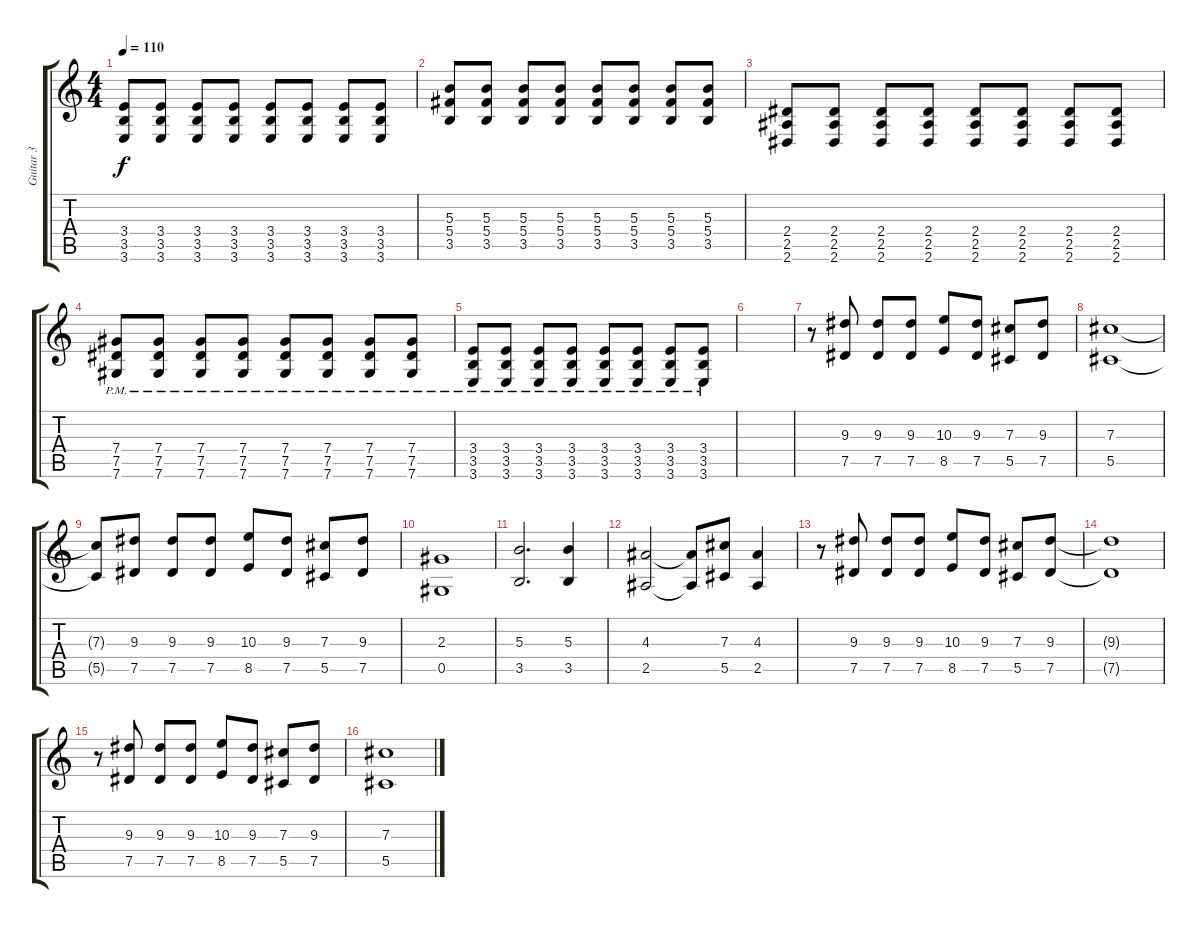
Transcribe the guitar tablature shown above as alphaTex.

\track ("Guitar 3" "Guitar 3") {instrument distortionguitar}
\staff {score tabs}
\tuning (Eb4 Bb3 Gb3 Db3 Ab2 Db2) {hide}
\ts (4 4)
\tempo 110
\clef g2
\ks c
(3.4 3.5 3.6).8{dy f} (3.4 3.5 3.6).8 (3.4 3.5 3.6).8 (3.4 3.5 3.6).8 (3.4 3.5 3.6).8 (3.4 3.5 3.6).8 (3.4 3.5 3.6).8 (3.4 3.5 3.6).8 |
(5.3 5.4 3.5).8 (5.3 5.4 3.5).8 (5.3 5.4 3.5).8 (5.3 5.4 3.5).8 (5.3 5.4 3.5).8 (5.3 5.4 3.5).8 (5.3 5.4 3.5).8 (5.3 5.4 3.5).8 |
(2.4 2.5 2.6).8 (2.4 2.5 2.6).8 (2.4 2.5 2.6).8 (2.4 2.5 2.6).8 (2.4 2.5 2.6).8 (2.4 2.5 2.6).8 (2.4 2.5 2.6).8 (2.4 2.5 2.6).8 |
(7.4{pm} 7.5{pm} 7.6{pm}).8 (7.4{pm} 7.5{pm} 7.6{pm}).8 (7.4{pm} 7.5{pm} 7.6{pm}).8 (7.4{pm} 7.5{pm} 7.6{pm}).8 (7.4{pm} 7.5{pm} 7.6{pm}).8 (7.4{pm} 7.5{pm} 7.6{pm}).8 (7.4{pm} 7.5{pm} 7.6{pm}).8 (7.4{pm} 7.5{pm} 7.6{pm}).8 |
(3.4{pm} 3.5{pm} 3.6{pm}).8 (3.4{pm} 3.5{pm} 3.6{pm}).8 (3.4{pm} 3.5{pm} 3.6{pm}).8 (3.4{pm} 3.5{pm} 3.6{pm}).8 (3.4{pm} 3.5{pm} 3.6{pm}).8 (3.4{pm} 3.5{pm} 3.6{pm}).8 (3.4{pm} 3.5{pm} 3.6{pm}).8 (3.4{pm} 3.5{pm} 3.6{pm}).8 |
|
r.8 (9.3 7.5).8 (9.3 7.5).8 (9.3 7.5).8 (10.3 8.5).8 (9.3 7.5).8 (7.3 5.5).8 (9.3 7.5).8 |
(7.3 5.5).1 |
(7.3{t} 5.5{t}).8 (9.3 7.5).8 (9.3 7.5).8 (9.3 7.5).8 (10.3 8.5).8 (9.3 7.5).8 (7.3 5.5).8 (9.3 7.5).8 |
(2.3 0.5).1 |
(5.3 3.5).2{d} (5.3 3.5).4 |
(4.3 2.5).2 (4.3{t} 2.5{t}).8 (7.3 5.5).8 (4.3 2.5).4 |
r.8 (9.3 7.5).8 (9.3 7.5).8 (9.3 7.5).8 (10.3 8.5).8 (9.3 7.5).8 (7.3 5.5).8 (9.3 7.5).8 |
(9.3{t} 7.5{t}).1 |
r.8 (9.3 7.5).8 (9.3 7.5).8 (9.3 7.5).8 (10.3 8.5).8 (9.3 7.5).8 (7.3 5.5).8 (9.3 7.5).8 |
(7.3 5.5).1
